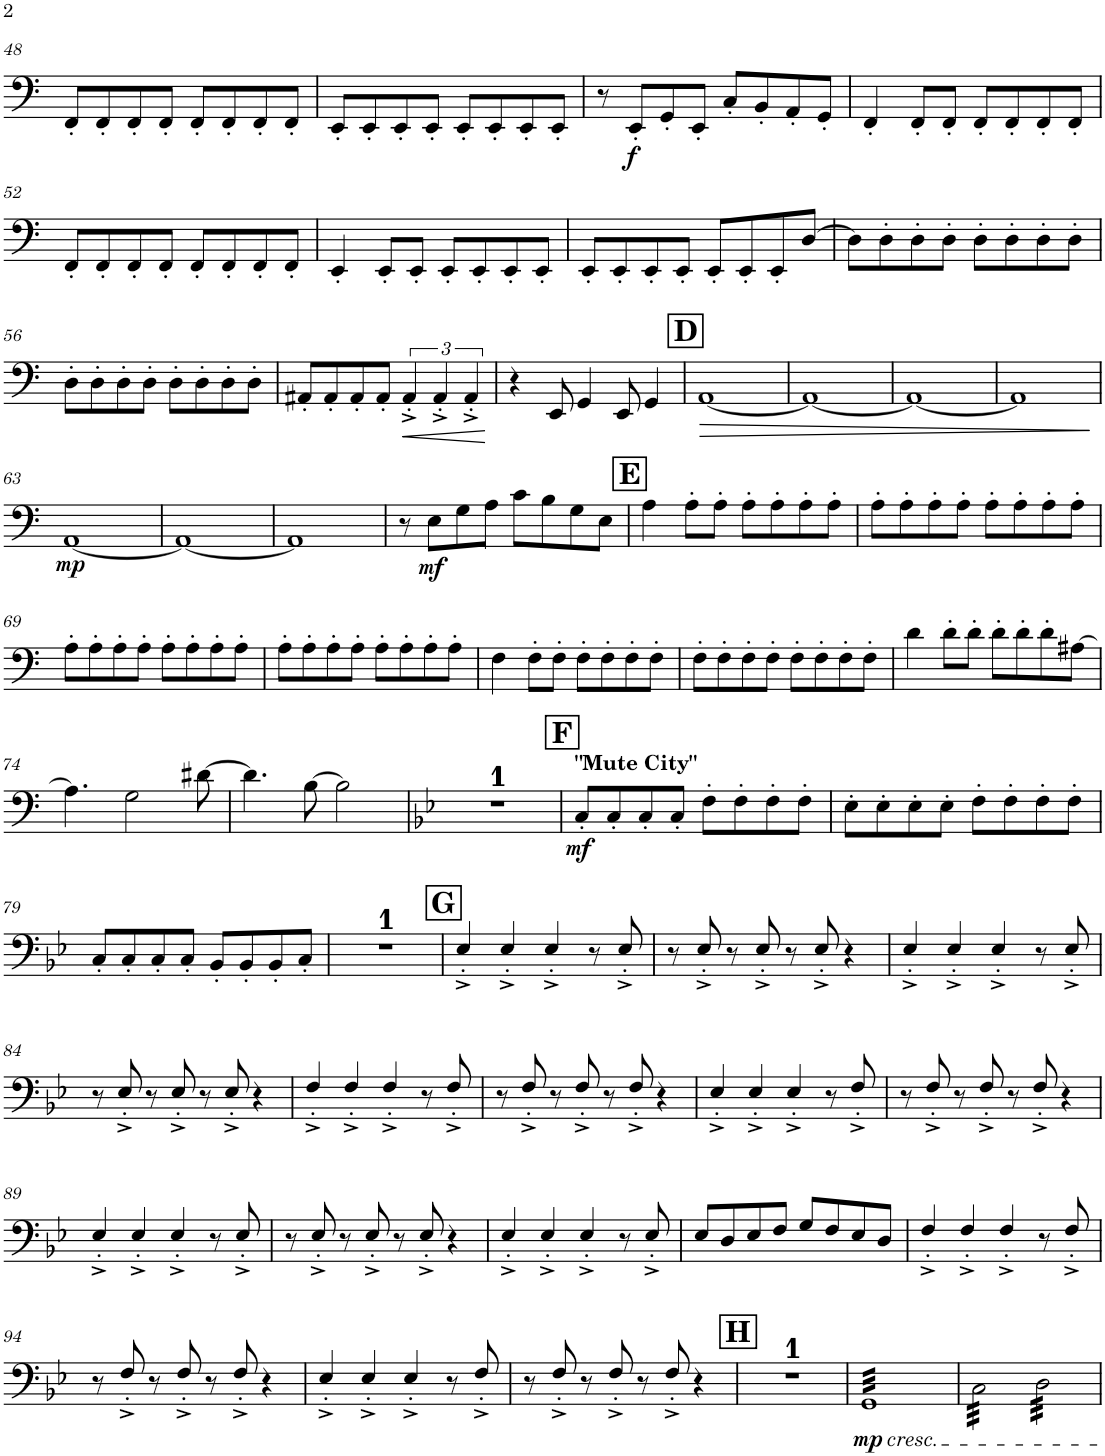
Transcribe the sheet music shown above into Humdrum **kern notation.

**kern	**dynam
*part1	*part1
*staff1	*staff1
*I"Contrabasses	*
*I'Cbs.	*
!!LO:PB:g=z
*clefF4	*
*Trd7c12	*
*k[]	*
*M4/4	*
=48	=48
8FF'/L	.
8FF'/	.
8FF'/	.
8FF'/J	.
8FF'/L	.
8FF'/	.
8FF'/	.
8FF'/J	.
=49	=49
8EE'/L	.
8EE'/	.
8EE'/	.
8EE'/J	.
8EE'/L	.
8EE'/	.
8EE'/	.
8EE'/J	.
=50	=50
8r	.
!	!LO:DY:b
8EE'/L	f
8GG'/	.
8EE'/J	.
8C'/L	.
8BB'/	.
8AA'/	.
8GG'/J	.
=51	=51
4FF'/	.
8FF'/L	.
8FF'/J	.
8FF'/L	.
8FF'/	.
8FF'/	.
8FF'/J	.
!!LO:LB:g=z
=52	=52
8FF'/L	.
8FF'/	.
8FF'/	.
8FF'/J	.
8FF'/L	.
8FF'/	.
8FF'/	.
8FF'/J	.
=53	=53
4EE'/	.
8EE'/L	.
8EE'/J	.
8EE'/L	.
8EE'/	.
8EE'/	.
8EE'/J	.
=54	=54
8EE'/L	.
8EE'/	.
8EE'/	.
8EE'/J	.
8EE'/L	.
8EE'/	.
8EE'/	.
[8D/J	.
=55	=55
8D\L]	.
8D'\	.
8D'\	.
8D'\J	.
8D'\L	.
8D'\	.
8D'\	.
8D'\J	.
!!LO:LB:g=z
=56	=56
8D'\L	.
8D'\	.
8D'\	.
8D'\J	.
8D'\L	.
8D'\	.
8D'\	.
8D'\J	.
=57	=57
8AA#X'/L	.
8AA#'/	.
8AA#'/	.
8AA#'/J	.
!	!LO:HP:b
6AA#'^/	<
6AA#'^/	.
6AA#'^/	.
.	[
=58	=58
4r	.
8EE/	.
4GG/	.
8EE/	.
4GG/	.
!!LO:REH:place=s1:a:B:cj:fs=14:t=D
=59	=59
!	!LO:HP:b
[1AA	>
=60	=60
1AA_	.
=61	=61
1AA_	.
=62	=62
1AA]	.
.	]
!!LO:LB:g=z
=63	=63
!	!LO:DY:b
[1AA	mp
=64	=64
1AA_	.
=65	=65
1AA]	.
=66	=66
8r	.
!	!LO:DY:b
8E\L	mf
8G\	.
8A\J	.
8c\L	.
8B\	.
8G\	.
8E\J	.
!!LO:REH:place=s1:a:B:cj:fs=14:t=E
=67	=67
4A\	.
8A'\L	.
8A'\J	.
8A'\L	.
8A'\	.
8A'\	.
8A'\J	.
=68	=68
8A'\L	.
8A'\	.
8A'\	.
8A'\J	.
8A'\L	.
8A'\	.
8A'\	.
8A'\J	.
!!LO:LB:g=z
=69	=69
8A'\L	.
8A'\	.
8A'\	.
8A'\J	.
8A'\L	.
8A'\	.
8A'\	.
8A'\J	.
=70	=70
8A'\L	.
8A'\	.
8A'\	.
8A'\J	.
8A'\L	.
8A'\	.
8A'\	.
8A'\J	.
=71	=71
4F\	.
8F'\L	.
8F'\J	.
8F'\L	.
8F'\	.
8F'\	.
8F'\J	.
=72	=72
8F'\L	.
8F'\	.
8F'\	.
8F'\J	.
8F'\L	.
8F'\	.
8F'\	.
8F'\J	.
=73	=73
4d\	.
8d'\L	.
8d'\J	.
8d'\L	.
8d'\	.
8d'\	.
[8A#X\J	.
!!LO:LB:g=z
=74	=74
4.A#\]	.
2G\	.
[8d#X\	.
=75	=75
4.d#\]	.
[8B\	.
2B\]	.
=76	=76
*k[b-e-]	*
1r	.
!!LO:REH:place=s1:a:B:cj:fs=14:t=F
=77	=77
!LO:TX:a:B:t="Mute City"	!
!	!LO:DY:b
8C'/L	mf
8C'/	.
8C'/	.
8C'/J	.
8F'\L	.
8F'\	.
8F'\	.
8F'\J	.
=78	=78
8E-'\L	.
8E-'\	.
8E-'\	.
8E-'\J	.
8F'\L	.
8F'\	.
8F'\	.
8F'\J	.
!!LO:LB:g=z
=79	=79
8C'/L	.
8C'/	.
8C'/	.
8C'/J	.
8BB-'/L	.
8BB-'/	.
8BB-'/	.
8C'/J	.
=80	=80
1r	.
!!LO:REH:place=s1:a:B:cj:fs=14:t=G
=81	=81
4E-'^/	.
4E-'^/	.
4E-'^/	.
8r	.
8E-'^/	.
=82	=82
8r	.
8E-'^/	.
8r	.
8E-'^/	.
8r	.
8E-'^/	.
4r	.
=83	=83
4E-'^/	.
4E-'^/	.
4E-'^/	.
8r	.
8E-'^/	.
!!LO:LB:g=z
=84	=84
8r	.
8E-'^/	.
8r	.
8E-'^/	.
8r	.
8E-'^/	.
4r	.
=85	=85
4F'^/	.
4F'^/	.
4F'^/	.
8r	.
8F'^/	.
=86	=86
8r	.
8F'^/	.
8r	.
8F'^/	.
8r	.
8F'^/	.
4r	.
=87	=87
4E-'^/	.
4E-'^/	.
4E-'^/	.
8r	.
8F'^/	.
=88	=88
8r	.
8F'^/	.
8r	.
8F'^/	.
8r	.
8F'^/	.
4r	.
!!LO:LB:g=z
=89	=89
4E-'^/	.
4E-'^/	.
4E-'^/	.
8r	.
8E-'^/	.
=90	=90
8r	.
8E-'^/	.
8r	.
8E-'^/	.
8r	.
8E-'^/	.
4r	.
=91	=91
4E-'^/	.
4E-'^/	.
4E-'^/	.
8r	.
8E-'^/	.
=92	=92
8E-/L	.
8D/	.
8E-/	.
8F/J	.
8G/L	.
8F/	.
8E-/	.
8D/J	.
=93	=93
4F'^/	.
4F'^/	.
4F'^/	.
8r	.
8F'^/	.
!!LO:LB:g=z
=94	=94
8r	.
8F'^/	.
8r	.
8F'^/	.
8r	.
8F'^/	.
4r	.
=95	=95
4E-'^/	.
4E-'^/	.
4E-'^/	.
8r	.
8F'^/	.
=96	=96
8r	.
8F'^/	.
8r	.
8F'^/	.
8r	.
8F'^/	.
4r	.
!!LO:REH:place=s1:a:B:cj:fs=14:t=H
=97	=97
1r	.
=98	=98
!LO:TX:b:i:t=cresc.	!
!	!LO:DY:b
*tremolo	*
32GGLLL	mp
32GG	.
32GG	.
32GG	.
32GG	.
32GG	.
32GG	.
32GG	.
32GG	.
32GG	.
32GG	.
32GG	.
32GG	.
32GG	.
32GG	.
32GG	.
32GG	.
32GG	.
32GG	.
32GG	.
32GG	.
32GG	.
32GG	.
32GG	.
32GG	.
32GG	.
32GG	.
32GG	.
32GG	.
32GG	.
32GG	.
32GGJJJ	.
=99	=99
32C\LLL	.
32C\	.
32C\	.
32C\	.
32C\	.
32C\	.
32C\	.
32C\	.
32C\	.
32C\	.
32C\	.
32C\	.
32C\	.
32C\	.
32C\	.
32C\JJJ	.
32D\LLL	.
32D\	.
32D\	.
32D\	.
32D\	.
32D\	.
32D\	.
32D\	.
32D\	.
32D\	.
32D\	.
32D\	.
32D\	.
32D\	.
32D\	.
32D\JJJ	.
*Xtremolo	*
=	=
*-	*-
